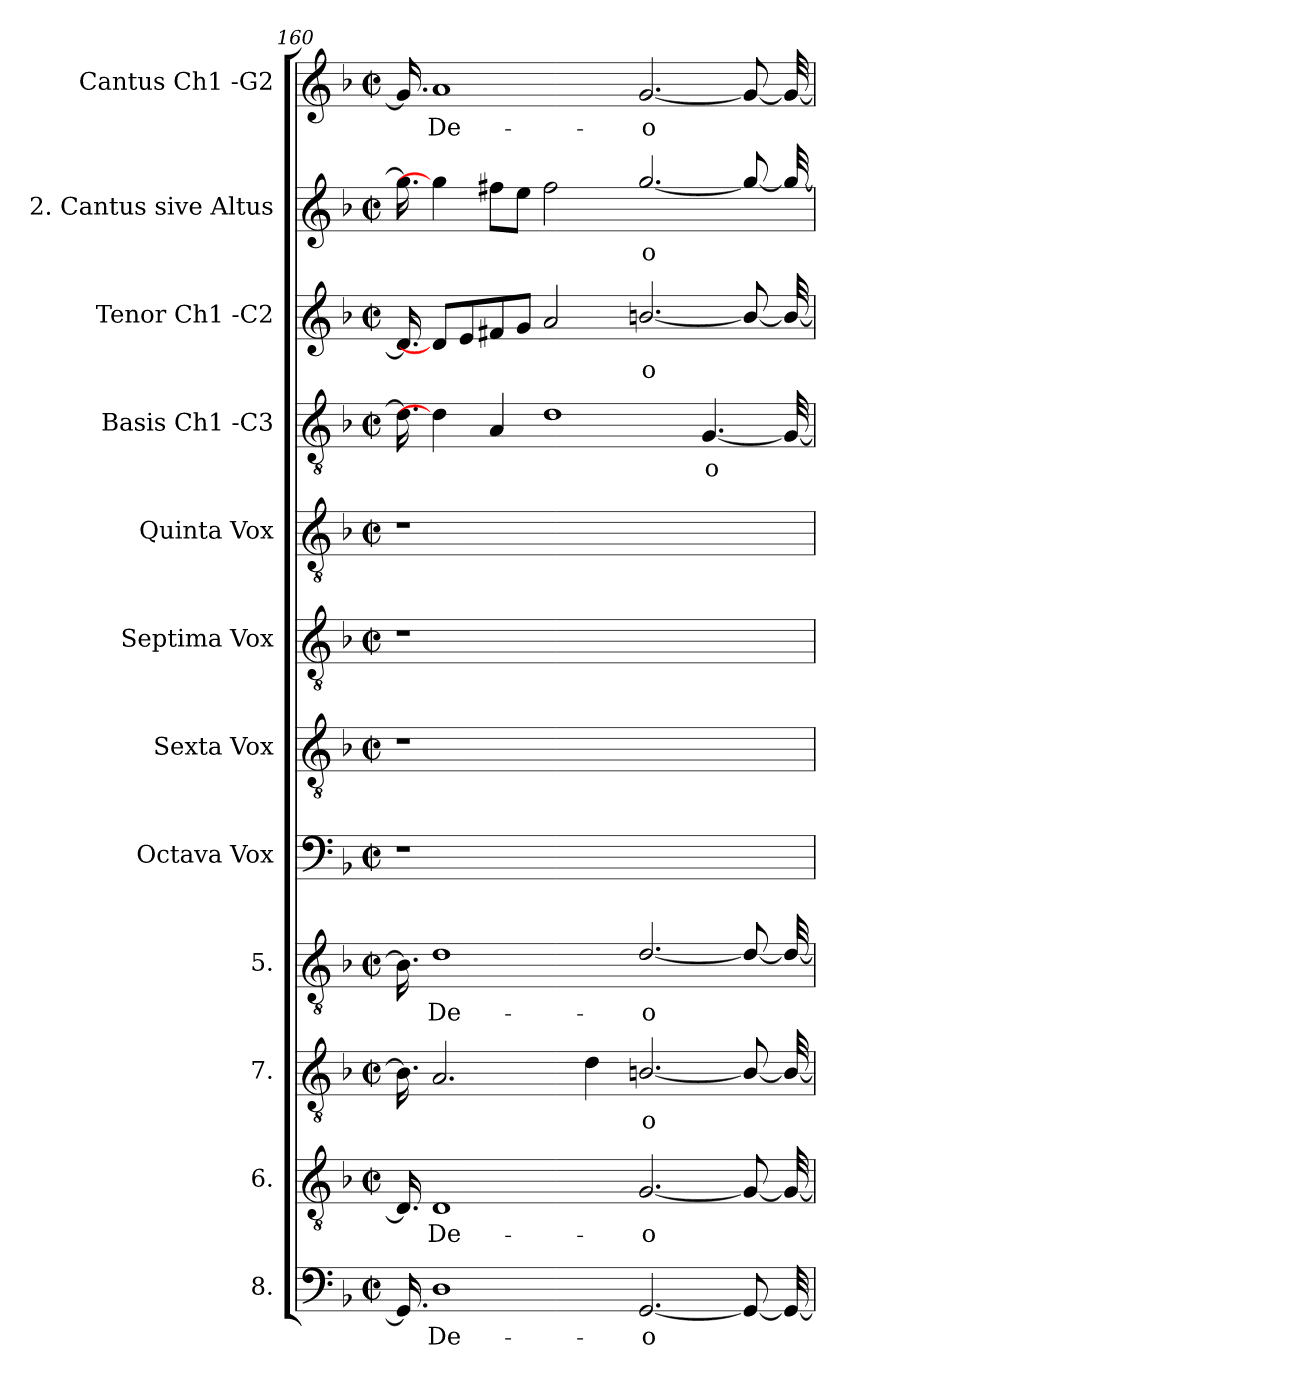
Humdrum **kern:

**kern	**text	**kern	**text	**kern	**text	**kern	**text	**kern	**kern	**kern	**kern	**kern	**text	**kern	**text	**kern	**text	**kern	**text
*part12	*part12	*part11	*part11	*part10	*part10	*part9	*part9	*part8	*part7	*part6	*part5	*part4	*part4	*part3	*part3	*part2	*part2	*part1	*part1
*staff12	*staff12	*staff11	*staff11	*staff10	*staff10	*staff9	*staff9	*staff8	*staff7	*staff6	*staff5	*staff4	*staff4	*staff3	*staff3	*staff2	*staff2	*staff1	*staff1
*I"8.	*	*I"6.	*	*I"7.	*	*I"5.	*	*I"Octava  Vox	*I"Sexta  Vox	*I"Septima  Vox	*I"Quinta  Vox	*I"Basis  Ch1 -C3	*	*I"Tenor  Ch1 -C2	*	*I"2. Cantus sive  Altus	*	*I"Cantus  Ch1 -G2	*
*	*	*	*	*	*	*	*	*	*	*	*	*I'B	*	*I'T	*	*I'A	*	*I'C	*
*clefF4	*	*clefGv2	*	*clefGv2	*	*clefGv2	*	*clefF4	*clefGv2	*clefGv2	*clefGv2	*clefGv2	*	*clefG2	*	*clefG2	*	*clefG2	*
*k[b-]	*	*k[b-]	*	*k[b-]	*	*k[b-]	*	*k[b-]	*k[b-]	*k[b-]	*k[b-]	*k[b-]	*	*k[b-]	*	*k[b-]	*	*k[b-]	*
*F:	*	*F:	*	*F:	*	*F:	*	*F:	*F:	*F:	*F:	*F:	*	*F:	*	*F:	*	*F:	*
*M2/2	*	*M2/2	*	*M2/2	*	*M2/2	*	*M2/2	*M2/2	*M2/2	*M2/2	*M2/2	*	*M2/2	*	*M2/2	*	*M2/2	*
*met(c|)	*	*met(c|)	*	*met(c|)	*	*met(c|)	*	*met(c|)	*met(c|)	*met(c|)	*met(c|)	*met(c|)	*	*met(c|)	*	*met(c|)	*	*met(c|)	*
=160	=160	=160	=160	=160	=160	=160	=160	=160	=160	=160	=160	=160	=160	=160	=160	=160	=160	=160	=160
16.GG/]	.	16.D/]	.	16.B-\]	.	16.B-\]	.	1r	1r	1r	1r	16.d\]	.	16.d/]	.	16.gg\]	.	16.g/]	.
!	!LO:LY:b:cj	!	!LO:LY:b:cj	!	!LO:LY:b:cj	!	!LO:LY:b:cj	!	!	!	!	!	!LO:LY:b:cj	!	!LO:LY:b:cj	!	!LO:LY:b:cj	!	!LO:LY:b:cj
1D	De-	1D	De-	2.A/	--	1d	De-	.	.	.	.	4d\]	--	8d/L]	--	4gg\]	--	1a	De-
!	!	!	!	!	!	!	!	!	!	!	!	!	!	!	!LO:LY:b:cj	!	!	!	!
.	.	.	.	.	.	.	.	.	.	.	.	.	.	8e/	--	.	.	.	.
!	!	!	!	!	!	!	!	!	!	!	!	!	!LO:LY:b:cj	!	!LO:LY:b:cj	!	!LO:LY:b:cj	!	!
.	.	.	.	.	.	.	.	.	.	.	.	4A/	--	8f#X/	--	8ff#X\L	--	.	.
!	!	!	!	!	!	!	!	!	!	!	!	!	!	!	!LO:LY:b:cj	!	!LO:LY:b:cj	!	!
.	.	.	.	.	.	.	.	.	.	.	.	.	.	8g/J	--	8ee\J	--	.	.
!	!	!	!	!	!	!	!	!	!	!	!	!	!LO:LY:b:cj	!	!LO:LY:b:cj	!	!LO:LY:b:cj	!	!
.	.	.	.	.	.	.	.	.	.	.	.	1d	--	2a/	--	2ff#\	--	.	.
!	!	!	!	!	!LO:LY:b:cj	!	!	!	!	!	!	!	!	!	!	!	!	!	!
.	.	.	.	4d\	--	.	.	.	.	.	.	.	.	.	.	.	.	.	.
.	.	.	.	.	.	.	.	1ryy	1ryy	1ryy	1ryy	.	.	.	.	.	.	.	.
!	!LO:LY:b:cj	!	!LO:LY:b:cj	!	!LO:LY:b:cj	!	!LO:LY:b:cj	!	!	!	!	!	!	!	!LO:LY:b:cj	!	!LO:LY:b:cj	!	!LO:LY:b:cj
[<2.GG/	-o	[<2.G/	-o	[<2.Bn/	-o	[<2.d/	-o	.	.	.	.	.	.	[<2.bn/	-o	[<2.gg/	-o	[<2.g/	-o
!	!	!	!	!	!	!	!	!	!	!	!	!	!LO:LY:b:cj	!	!	!	!	!	!
.	.	.	.	.	.	.	.	.	.	.	.	[<4.G/	-o	.	.	.	.	.	.
8GG/_<	.	8G/_<	.	8B/_<	.	8d/_<	.	.	.	.	.	.	.	8b/_<	.	8gg/_<	.	8g/_<	.
32GG/_<	.	32G/_<	.	32B/_<	.	32d/_<	.	.	.	.	.	32G/_<	.	32b/_<	.	32gg/_<	.	32g/_<	.
=	=	=	=	=	=	=	=	=	=	=	=	=	=	=	=	=	=	=	=
*-	*-	*-	*-	*-	*-	*-	*-	*-	*-	*-	*-	*-	*-	*-	*-	*-	*-	*-	*-
